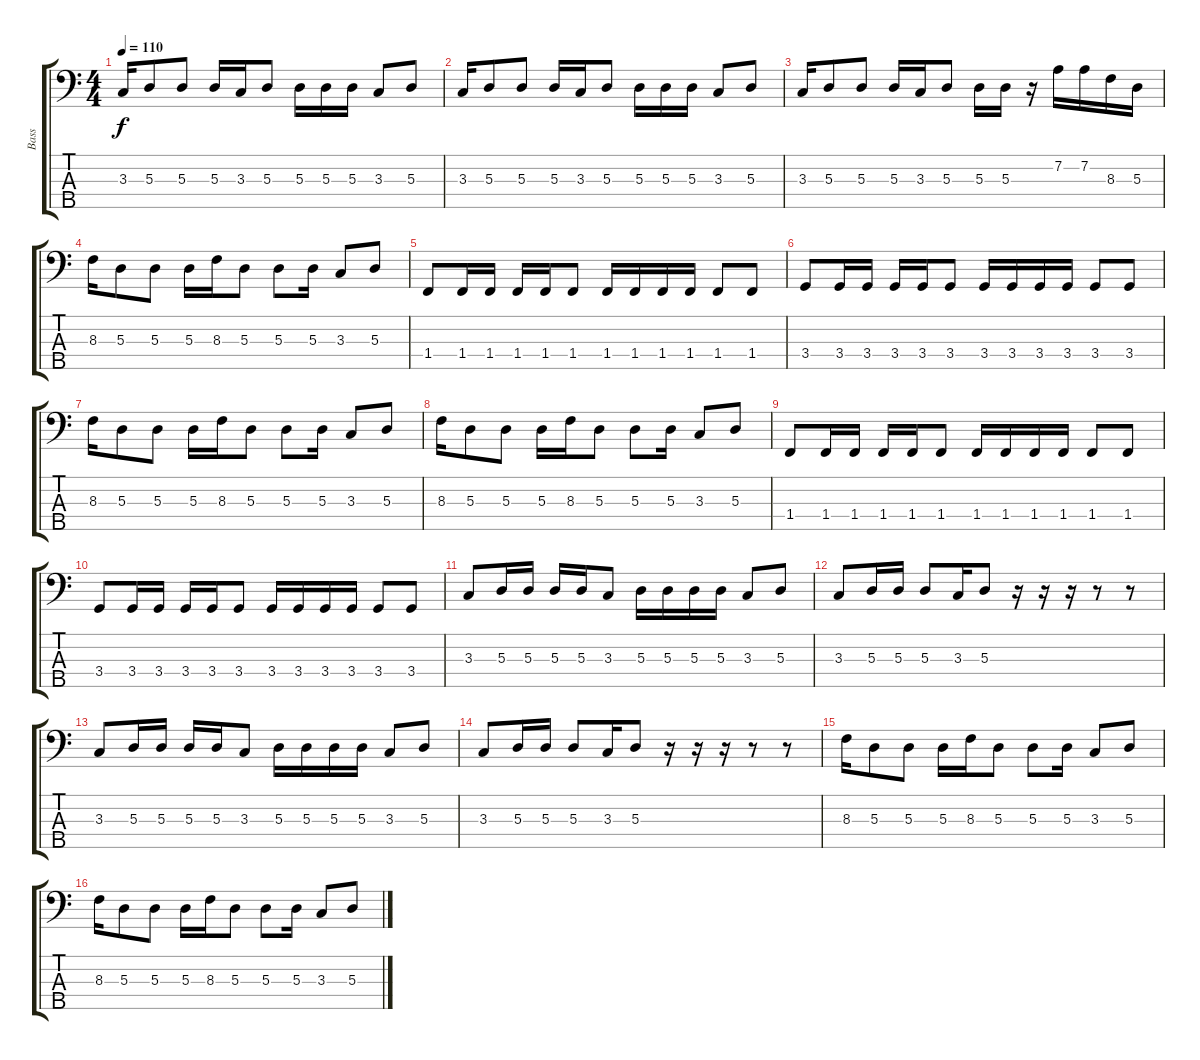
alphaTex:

\track ("Bass" "Bass") {instrument synthbass2}
\staff {score tabs}
\tuning (G2 D2 A1 E1 B0) {hide}
\ts (4 4)
\tempo 110
\clef f4
\ks c
3.3.16{dy f} 5.3.8 5.3.8 5.3.16 3.3.16 5.3.8 5.3.16 5.3.16 5.3.16 3.3.8 5.3.8 |
3.3.16 5.3.8 5.3.8 5.3.16 3.3.16 5.3.8 5.3.16 5.3.16 5.3.16 3.3.8 5.3.8 |
3.3.16 5.3.8 5.3.8 5.3.16 3.3.16 5.3.8 5.3.16 5.3.16 r.16 7.2.16 7.2.16 8.3.16 5.3.16 |
8.3.16 5.3.8 5.3.8 5.3.16 8.3.16 5.3.8 5.3.8 5.3.16 3.3.8 5.3.8 |
1.4.8 1.4.16 1.4.16 1.4.16 1.4.16 1.4.8 1.4.16 1.4.16 1.4.16 1.4.16 1.4.8 1.4.8 |
3.4.8 3.4.16 3.4.16 3.4.16 3.4.16 3.4.8 3.4.16 3.4.16 3.4.16 3.4.16 3.4.8 3.4.8 |
8.3.16 5.3.8 5.3.8 5.3.16 8.3.16 5.3.8 5.3.8 5.3.16 3.3.8 5.3.8 |
8.3.16 5.3.8 5.3.8 5.3.16 8.3.16 5.3.8 5.3.8 5.3.16 3.3.8 5.3.8 |
1.4.8 1.4.16 1.4.16 1.4.16 1.4.16 1.4.8 1.4.16 1.4.16 1.4.16 1.4.16 1.4.8 1.4.8 |
3.4.8 3.4.16 3.4.16 3.4.16 3.4.16 3.4.8 3.4.16 3.4.16 3.4.16 3.4.16 3.4.8 3.4.8 |
3.3.8 5.3.16 5.3.16 5.3.16 5.3.16 3.3.8 5.3.16 5.3.16 5.3.16 5.3.16 3.3.8 5.3.8 |
3.3.8 5.3.16 5.3.16 5.3.8 3.3.16 5.3.8 r.16 r.16 r.16 r.8 r.8 |
3.3.8 5.3.16 5.3.16 5.3.16 5.3.16 3.3.8 5.3.16 5.3.16 5.3.16 5.3.16 3.3.8 5.3.8 |
3.3.8 5.3.16 5.3.16 5.3.8 3.3.16 5.3.8 r.16 r.16 r.16 r.8 r.8 |
8.3.16 5.3.8 5.3.8 5.3.16 8.3.16 5.3.8 5.3.8 5.3.16 3.3.8 5.3.8 |
8.3.16 5.3.8 5.3.8 5.3.16 8.3.16 5.3.8 5.3.8 5.3.16 3.3.8 5.3.8
